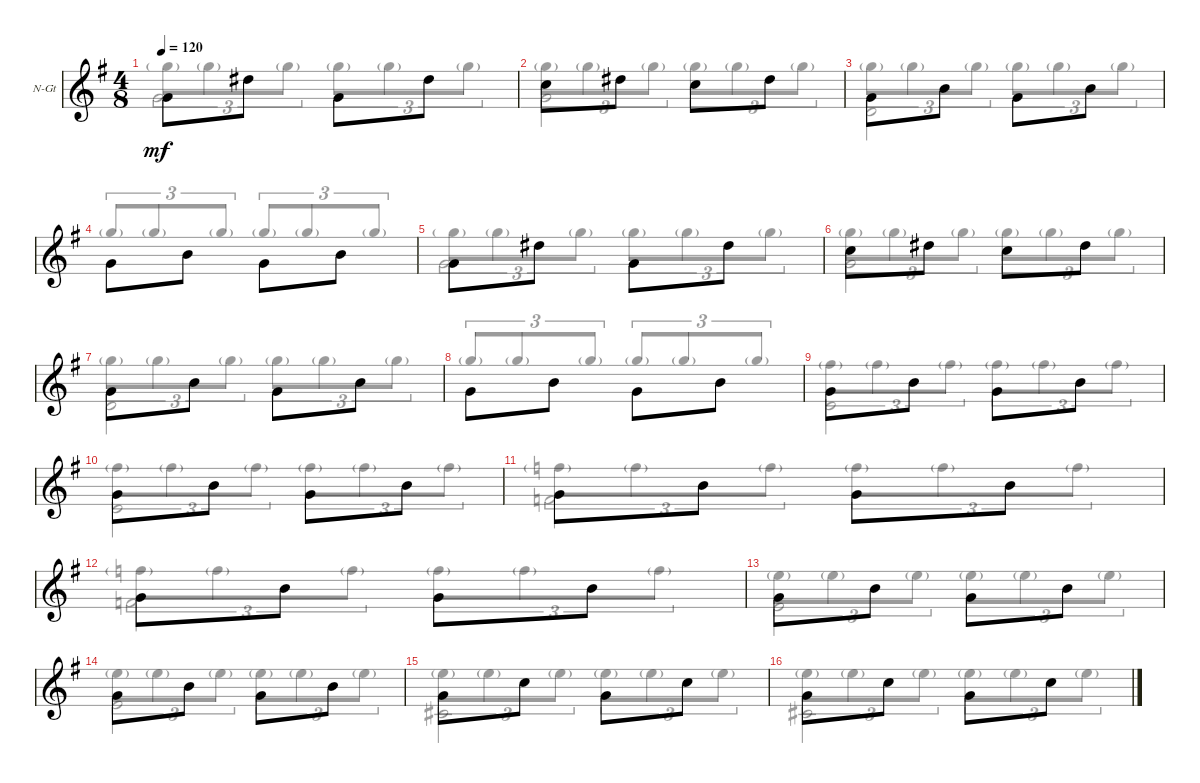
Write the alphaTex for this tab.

\defaultSystemsLayout 4
\bracketExtendMode groupsimilarinstruments
\firstSystemTrackNameOrientation horizontal
\otherSystemsTrackNameOrientation horizontal
\track ("Nylon Guitar" "N-Gt") {instrument acousticguitarnylon}
\staff {score}
\tuning (E4 B3 G3 D3 A2 E2)
\voice
\ts (4 8)
\tempo 120
\clef g2
\scale
0.944515
\ks g
0.3.8{dy mf beam invert} 4.2.8 0.3.8{beam invert} 4.2.8 |
\scale
0.944515 1.2.8{beam invert} 8.3.8 10.4.8{beam invert} 13.4.8 |
\scale
1.11097 0.3.8{beam invert} 0.2.8 0.3.8{beam invert} 0.2.8 |
\scale
0.944515 0.3.8{beam invert} 0.2.8 0.3.8{beam invert} 0.2.8 |
\scale
0.944515 5.4.8{beam invert} 4.2.8 0.3.8{beam invert} 4.2.8 |
\scale
1.11097 1.2.8{beam invert} 4.2.8 5.3.8{beam invert} 4.2.8 |
\scale
0.944515 0.3.8{beam invert} 0.2.8 0.3.8{beam invert} 0.2.8 |
\scale
0.944515 0.3.8{beam invert} 0.2.8 0.3.8{beam invert} 0.2.8 |
\scale
1.11097 0.3.8{beam invert} 0.2.8 0.3.8{beam invert} 0.2.8 |
\scale
0.944515 0.3.8{beam invert} 0.2.8 0.3.8{beam invert} 0.2.8 |
\scale
0.944515 0.3.8{beam invert} 0.2.8 0.3.8{beam invert} 0.2.8 |
\scale
1.11097 0.3.8{beam invert} 0.2.8 0.3.8{beam invert} 0.2.8 |
\scale
0.944515 0.3.8{beam invert} 0.2.8 0.3.8{beam invert} 0.2.8 |
\scale
0.944515 0.3.8{beam invert} 0.2.8 0.3.8{beam invert} 0.2.8 |
\scale
1.11097 0.3.8{beam invert} 5.3.8 5.4.8{beam invert} 5.3.8 |
\scale
0.944515 5.4.8{beam invert} 5.3.8 5.4.8{beam invert} 5.3.8
\voice
\clef g2
\ottava regular
\simile none
\scale
0.944515
\ks g
3.1{g}.8{tu (3 2) dy mf} 3.1{g}.8{tu (3 2)} 3.1{g}.8{tu (3 2)} 3.1{g}.8{tu (3 2)} 3.1{g}.8{tu (3 2)} 3.1{g}.8{tu (3 2)} |
\scale
0.944515 3.1{g}.8{tu (3 2)} 3.1{g}.8{tu (3 2)} 3.1{g}.8{tu (3 2)} 3.1{g}.8{tu (3 2)} 3.1{g}.8{tu (3 2)} 3.1{g}.8{tu (3 2)} |
\scale
1.11097 3.1{g}.8{tu (3 2)} 3.1{g}.8{tu (3 2)} 3.1{g}.8{tu (3 2)} 3.1{g}.8{tu (3 2)} 3.1{g}.8{tu (3 2)} 3.1{g}.8{tu (3 2)} |
\scale
0.944515 3.1{g}.8{tu (3 2) beam invert} 3.1{g}.8{tu (3 2)} 3.1{g}.8{tu (3 2)} 3.1{g}.8{tu (3 2) beam invert} 3.1{g}.8{tu (3 2)} 3.1{g}.8{tu (3 2)} |
\scale
0.944515 3.1{g}.8{tu (3 2)} 3.1{g}.8{tu (3 2)} 3.1{g}.8{tu (3 2)} 3.1{g}.8{tu (3 2)} 3.1{g}.8{tu (3 2)} 3.1{g}.8{tu (3 2)} |
\scale
1.11097 3.1{g}.8{tu (3 2)} 3.1{g}.8{tu (3 2)} 3.1{g}.8{tu (3 2)} 3.1{g}.8{tu (3 2)} 3.1{g}.8{tu (3 2)} 3.1{g}.8{tu (3 2)} |
\scale
0.944515 3.1{g}.8{tu (3 2)} 3.1{g}.8{tu (3 2)} 3.1{g}.8{tu (3 2)} 3.1{g}.8{tu (3 2)} 3.1{g}.8{tu (3 2)} 3.1{g}.8{tu (3 2)} |
\scale
0.944515 3.1{g}.8{tu (3 2) beam invert} 3.1{g}.8{tu (3 2)} 3.1{g}.8{tu (3 2)} 3.1{g}.8{tu (3 2) beam invert} 3.1{g}.8{tu (3 2)} 3.1{g}.8{tu (3 2)} |
\scale
1.11097 2.1{g}.8{tu (3 2)} 2.1{g}.8{tu (3 2)} 2.1{g}.8{tu (3 2)} 2.1{g}.8{tu (3 2)} 2.1{g}.8{tu (3 2)} 2.1{g}.8{tu (3 2)} |
\scale
0.944515 2.1{g}.8{tu (3 2)} 2.1{g}.8{tu (3 2)} 2.1{g}.8{tu (3 2)} 2.1{g}.8{tu (3 2)} 2.1{g}.8{tu (3 2)} 2.1{g}.8{tu (3 2)} |
\scale
0.944515 1.1{g}.8{tu (3 2)} 1.1{g}.8{tu (3 2)} 1.1{g}.8{tu (3 2)} 1.1{g}.8{tu (3 2)} 1.1{g}.8{tu (3 2)} 1.1{g}.8{tu (3 2)} |
\scale
1.11097 1.1{g}.8{tu (3 2)} 1.1{g}.8{tu (3 2)} 1.1{g}.8{tu (3 2)} 1.1{g}.8{tu (3 2)} 1.1{g}.8{tu (3 2)} 1.1{g}.8{tu (3 2)} |
\scale
0.944515 0.1{g}.8{tu (3 2)} 0.1{g}.8{tu (3 2)} 0.1{g}.8{tu (3 2)} 0.1{g}.8{tu (3 2)} 0.1{g}.8{tu (3 2)} 0.1{g}.8{tu (3 2)} |
\scale
0.944515 0.1{g}.8{tu (3 2)} 0.1{g}.8{tu (3 2)} 0.1{g}.8{tu (3 2)} 0.1{g}.8{tu (3 2)} 0.1{g}.8{tu (3 2)} 0.1{g}.8{tu (3 2)} |
\scale
1.11097 0.1{g}.8{tu (3 2)} 0.1{g}.8{tu (3 2)} 0.1{g}.8{tu (3 2)} 0.1{g}.8{tu (3 2)} 0.1{g}.8{tu (3 2)} 0.1{g}.8{tu (3 2)} |
\scale
0.944515 0.1{g}.8{tu (3 2)} 0.1{g}.8{tu (3 2)} 0.1{g}.8{tu (3 2)} 0.1{g}.8{tu (3 2)} 0.1{g}.8{tu (3 2)} 0.1{g}.8{tu (3 2)}
\voice
\clef g2
\ottava regular
\simile none
\scale
0.944515
\ks g
5.4.2{dy mf} |
\scale
0.944515 5.4.2 |
\scale
1.11097 0.4.2 |
\scale
0.944515 |
\scale
0.944515 0.3.2 |
\scale
1.11097 0.3.2 |
\scale
0.944515 0.4.2 |
\scale
0.944515 |
\scale
1.11097 0.4.2 |
\scale
0.944515 0.4.2 |
\scale
0.944515 3.4.2 |
\scale
1.11097 3.4.2 |
\scale
0.944515 2.4.2 |
\scale
0.944515 2.4.2 |
\scale
1.11097 4.5.2 |
\scale
0.944515 4.5.2
